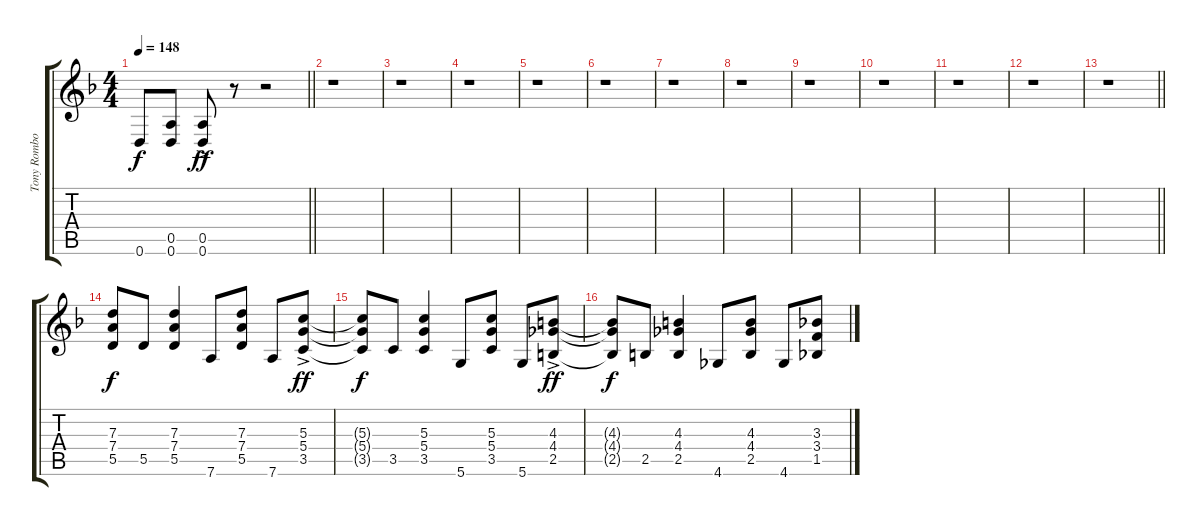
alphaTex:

\track ("Tony Rombola" "Tony Rombo") {instrument distortionguitar}
\staff {score tabs}
\tuning (E4 B3 G3 D3 A2 D2) {hide}
\ts (4 4)
\tempo 148
\clef g2
\barLineRight lightlight
\ks f
0.6{t}.8{dy f} (0.5 0.6).8 (0.5{ac} 0.6{ac}).8{dy ff} r.8 r.2 |
r.1 |
r.1 |
r.1 |
r.1 |
r.1 |
r.1 |
r.1 |
r.1 |
r.1 |
r.1 |
r.1 |
\barLineRight lightlight
r.1 |
(7.3 7.4 5.5).8{dy f} 5.5.8 (7.3 7.4 5.5).4 7.6.8 (7.3 7.4 5.5).8 7.6.8 (5.3{ac} 5.4{ac} 3.5{ac}).8{dy ff} |
(5.3{t} 5.4{t} 3.5{t}).8{dy f} 3.5.8 (5.3 5.4 3.5).4 5.6.8 (5.3 5.4 3.5).8 5.6.8 (4.3{ac} 4.4{ac} 2.5{ac}).8{dy ff} |
(4.3{t} 4.4{t} 2.5{t}).8{dy f} 2.5.8 (4.3 4.4 2.5).4 4.6.8 (4.3 4.4 2.5).8 4.6.8 (3.3 3.4 1.5).8
